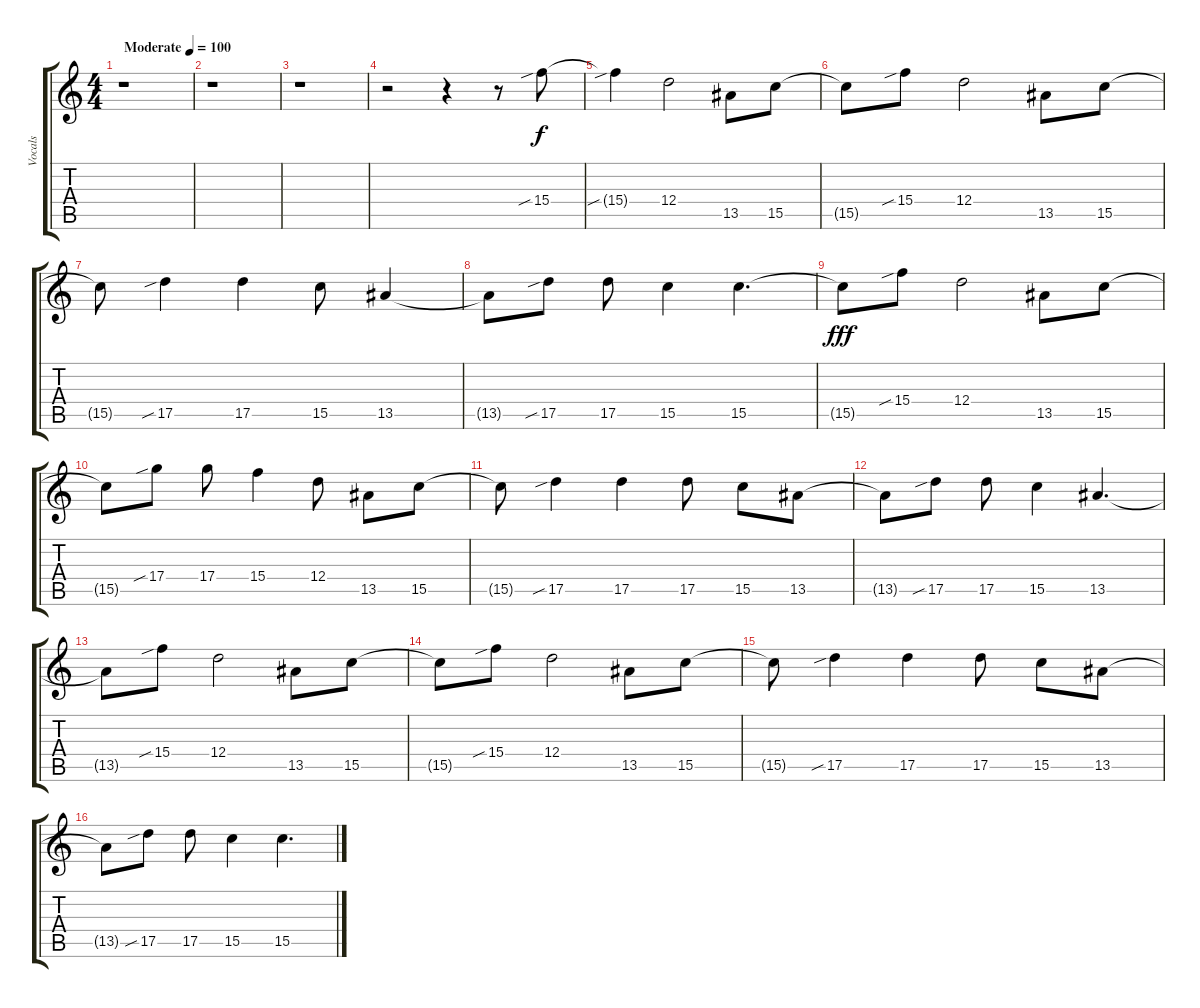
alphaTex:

\track ("Vocals" "Vocals") {instrument electricguitarjazz}
\staff {score tabs}
\tuning (E4 B3 G3 D3 A2 E2) {hide}
\ts (4 4)
\tempo (100 "Moderate")
\clef g2
\ks c
r.1{dy f instrument electricguitarjazz} |
r.1 |
r.1 |
r.2 r.4 r.8 15.4{sib}.8 |
15.4{sib t}.4 12.4.2 13.5.8 15.5.8 |
15.5{t}.8 15.4{sib}.8 12.4.2 13.5.8 15.5.8 |
15.5{t}.8 17.5{sib}.4 17.5.4 15.5.8 13.5.4 |
13.5{t}.8 17.5{sib}.8 17.5.8 15.5.4 15.5.4{d} |
15.5{t}.8{dy fff} 15.4{sib}.8 12.4.2 13.5.8 15.5.8 |
15.5{t}.8 17.4{sib}.8 17.4.8 15.4.4 12.4.8 13.5.8 15.5.8 |
15.5{t}.8 17.5{sib}.4 17.5.4 17.5.8 15.5.8 13.5.8 |
13.5{t}.8 17.5{sib}.8 17.5.8 15.5.4 13.5.4{d} |
13.5{t}.8 15.4{sib}.8 12.4.2 13.5.8 15.5.8 |
15.5{t}.8 15.4{sib}.8 12.4.2 13.5.8 15.5.8 |
15.5{t}.8 17.5{sib}.4 17.5.4 17.5.8 15.5.8 13.5.8 |
13.5{t}.8 17.5{sib}.8 17.5.8 15.5.4 15.5.4{d}
